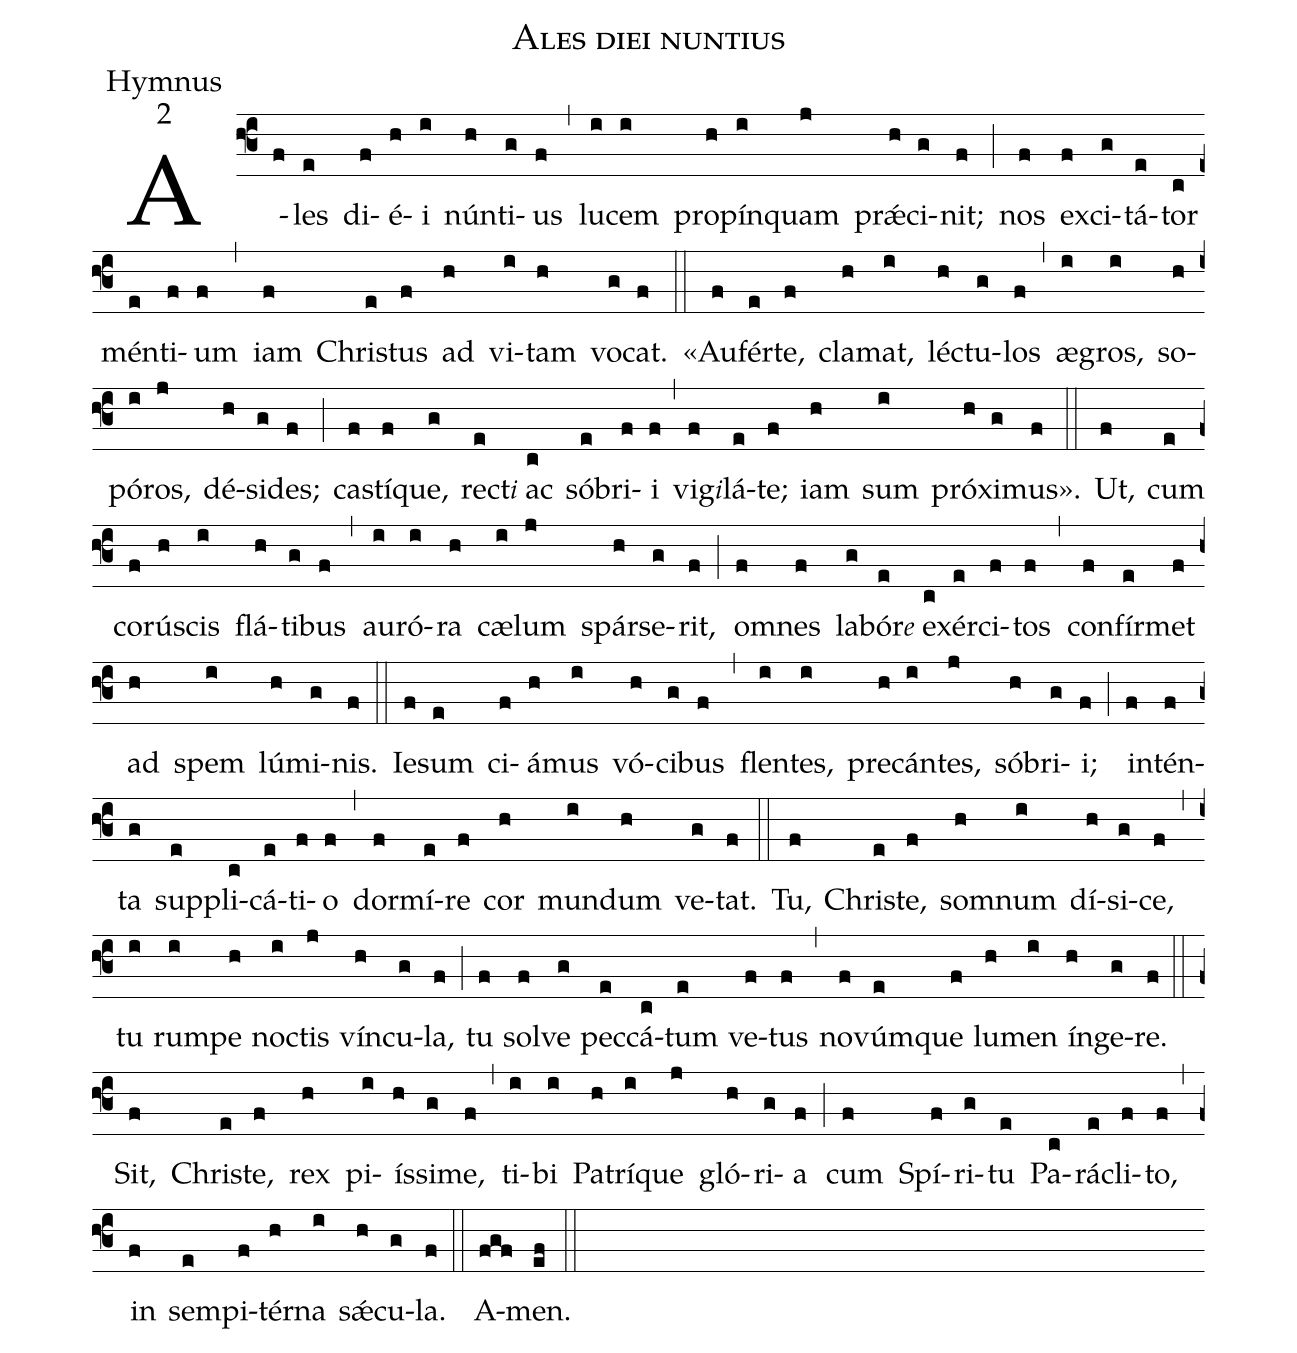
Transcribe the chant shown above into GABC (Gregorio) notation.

name:Ales diei nuntius;
office-part:Hymnus;
mode:2;
%%
(f3)
A(f)les(e) di(f)é(h)i(i) nún(h)ti(g)us(f) (,)
lu(i)cem(i) pro(h)pín(i)quam(j) prǽ(h)ci(g)nit;(f) (;)
nos(f) ex(f)ci(g)tá(e)tor(c) mén(e)ti(f)um(f) (,)
iam(f) Chri(e)stus(f) ad(h) vi(i)tam(h) vo(g)cat.(f) (::)

«Au(f)fér(e)te,(f) cla(h)mat,(i) lé(h)ctu(g)los(f) (,)
æ(i)gros,(i) so(h)pó(i)ros,(j) dé(h)si(g)des;(f) (;)
ca(f)stí(f)que,(g) re(e)ct<e>i</e> {a}c(c) só(e)bri(f)i(f) (,)
vi(f)g<e>i</e>l{á}(e)te;(f) iam(h) sum(i) pró(h)xi(g)mus».(f) (::)

Ut,(f) cum(e) co(f)rú(h)scis(i) flá(h)ti(g)bus(f) (,)
au(i)ró(i)ra(h) cæ(i)lum(j) spár(h)se(g)rit,(f) (;)
om(f)nes(f) la(g)bó(e)r<e>e</e> {e}x(c)ér(e)ci(f)tos(f) (,)
con(f)fír(e)met(f) ad(h) spem(i) lú(h)mi(g)nis.(f) (::)

Ie(f)sum(e) ci(f)á(h)mus(i) vó(h)ci(g)bus(f) (,)
flen(i)tes,(i) pre(h)cán(i)tes,(j) só(h)bri(g)i;(f) (;)
in(f)tén(f)ta(g) sup(e)pli(c)cá(e)ti(f)o(f) (,)
dor(f)mí(e)re(f) cor(h) mun(i)dum(h) ve(g)tat.(f) (::)

Tu,(f) Chri(e)ste,(f) som(h)num(i) dí(h)si(g)ce,(f) (,)
tu(i) rum(i)pe(h) no(i)ctis(j) vín(h)cu(g)la,(f) (;)
tu(f) sol(f)ve(g) pec(e)cá(c)tum(e) ve(f)tus(f) (,)
no(f)vúm(e)que(f) lu(h)men(i) ín(h)ge(g)re.(f) (::)

Sit,(f) Chri(e)ste,(f) rex(h) pi(i)ís(h)si(g)me,(f) (,)
ti(i)bi(i) Pa(h)trí(i)que(j) gló(h)ri(g)a(f) (;)
cum(f) Spí(f)ri(g)tu(e) Pa(c)rá(e)cli(f)to,(f) (,)
in(f) sem(e)pi(f)tér(h)na(i) sǽ(h)cu(g)la.(f) (::)

A(fgf)men.(ef) (::)
